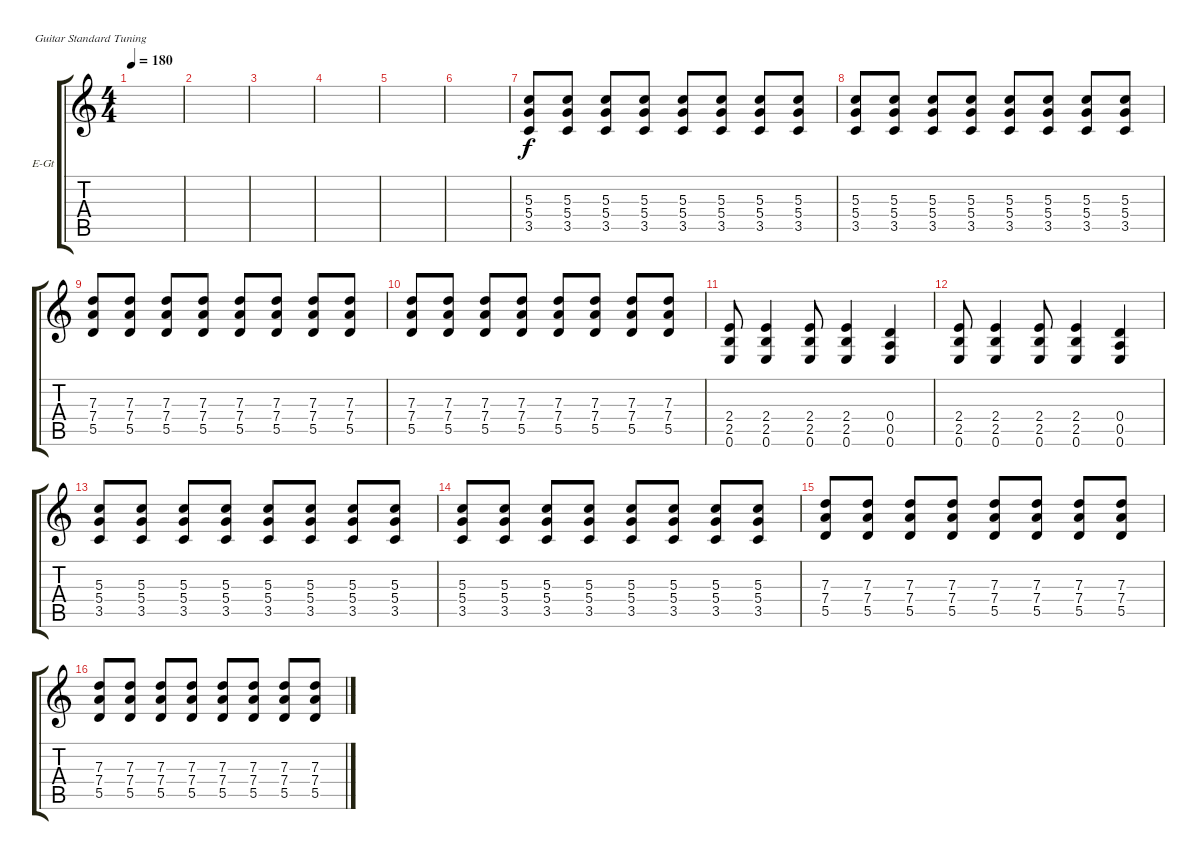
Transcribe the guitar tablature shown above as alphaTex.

\defaultSystemsLayout 4
\bracketExtendMode groupsimilarinstruments
\firstSystemTrackNameOrientation horizontal
\otherSystemsTrackNameOrientation horizontal
\track ("Ритм Гитара" "E-Gt") {instrument distortionguitar}
\staff {score tabs}
\tuning (E4 B3 G3 D3 A2 E2)
\ts (4 4)
\tempo 180
\clef g2
\ks c
|
|
|
|
|
|
(5.3 3.5 5.4).8 (5.3 3.5 5.4).8 (5.3 3.5 5.4).8 (5.3 3.5 5.4).8 (5.3 3.5 5.4).8 (5.3 3.5 5.4).8 (5.3 3.5 5.4).8 (5.3 3.5 5.4).8 |
(5.3 3.5 5.4).8 (5.3 3.5 5.4).8 (5.3 3.5 5.4).8 (5.3 3.5 5.4).8 (5.3 3.5 5.4).8 (5.3 3.5 5.4).8 (5.3 3.5 5.4).8 (5.3 3.5 5.4).8 |
(7.3 7.4 5.5).8 (7.3 7.4 5.5).8 (7.3 7.4 5.5).8 (7.3 7.4 5.5).8 (7.3 7.4 5.5).8 (7.3 7.4 5.5).8 (7.3 7.4 5.5).8 (7.3 7.4 5.5).8 |
(7.3 7.4 5.5).8 (7.3 7.4 5.5).8 (7.3 7.4 5.5).8 (7.3 7.4 5.5).8 (7.3 7.4 5.5).8 (7.3 7.4 5.5).8 (7.3 7.4 5.5).8 (7.3 7.4 5.5).8 |
(2.4 2.5 0.6).8 (2.4 2.5 0.6).4 (2.4 2.5 0.6).8 (2.4 2.5 0.6).4 (0.4 0.5 0.6).4 |
(2.4 2.5 0.6).8 (2.4 2.5 0.6).4 (2.4 2.5 0.6).8 (2.4 2.5 0.6).4 (0.4 0.5 0.6).4 |
(5.3 3.5 5.4).8 (5.3 3.5 5.4).8 (5.3 3.5 5.4).8 (5.3 3.5 5.4).8 (5.3 3.5 5.4).8 (5.3 3.5 5.4).8 (5.3 3.5 5.4).8 (5.3 3.5 5.4).8 |
(5.3 3.5 5.4).8 (5.3 3.5 5.4).8 (5.3 3.5 5.4).8 (5.3 3.5 5.4).8 (5.3 3.5 5.4).8 (5.3 3.5 5.4).8 (5.3 3.5 5.4).8 (5.3 3.5 5.4).8 |
(7.3 7.4 5.5).8 (7.3 7.4 5.5).8 (7.3 7.4 5.5).8 (7.3 7.4 5.5).8 (7.3 7.4 5.5).8 (7.3 7.4 5.5).8 (7.3 7.4 5.5).8 (7.3 7.4 5.5).8 |
(7.3 7.4 5.5).8 (7.3 7.4 5.5).8 (7.3 7.4 5.5).8 (7.3 7.4 5.5).8 (7.3 7.4 5.5).8 (7.3 7.4 5.5).8 (7.3 7.4 5.5).8 (7.3 7.4 5.5).8
